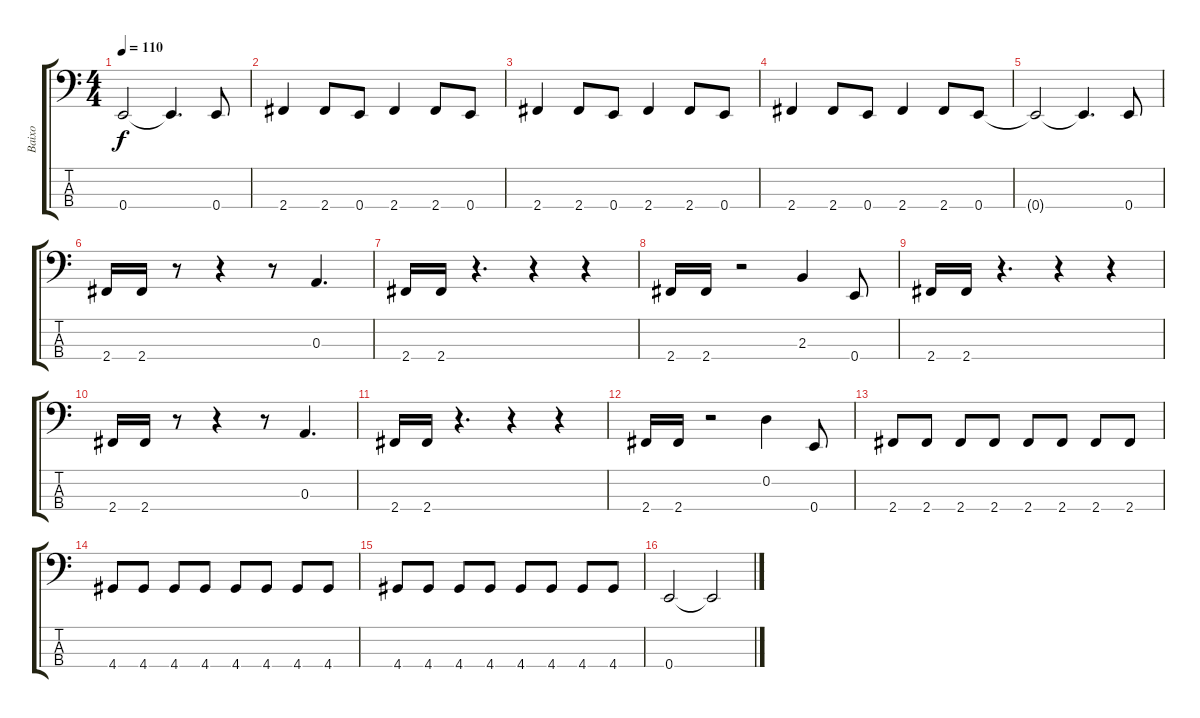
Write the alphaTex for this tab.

\track ("Baixo" "Baixo") {instrument slapbass2}
\staff {score tabs}
\tuning (G2 D2 A1 E1) {hide}
\ts (4 4)
\tempo 110
\clef f4
\ks c
0.4{t}.2{dy f} 0.4{t}.4{d} 0.4.8 |
2.4.4 2.4.8 0.4.8 2.4.4 2.4.8 0.4.8 |
2.4.4 2.4.8 0.4.8 2.4.4 2.4.8 0.4.8 |
2.4.4 2.4.8 0.4.8 2.4.4 2.4.8 0.4.8 |
0.4{t}.2 0.4{t}.4{d} 0.4.8 |
2.4.16 2.4.16 r.8 r.4 r.8 0.3.4{d} |
2.4.16 2.4.16 r.4{d} r.4 r.4 |
2.4.16 2.4.16 r.2 2.3.4 0.4.8 |
2.4.16 2.4.16 r.4{d} r.4 r.4 |
2.4.16 2.4.16 r.8 r.4 r.8 0.3.4{d} |
2.4.16 2.4.16 r.4{d} r.4 r.4 |
2.4.16 2.4.16 r.2 0.2.4 0.4.8 |
2.4.8 2.4.8 2.4.8 2.4.8 2.4.8 2.4.8 2.4.8 2.4.8 |
4.4.8 4.4.8 4.4.8 4.4.8 4.4.8 4.4.8 4.4.8 4.4.8 |
4.4.8 4.4.8 4.4.8 4.4.8 4.4.8 4.4.8 4.4.8 4.4.8 |
0.4.2 0.4{t}.2
